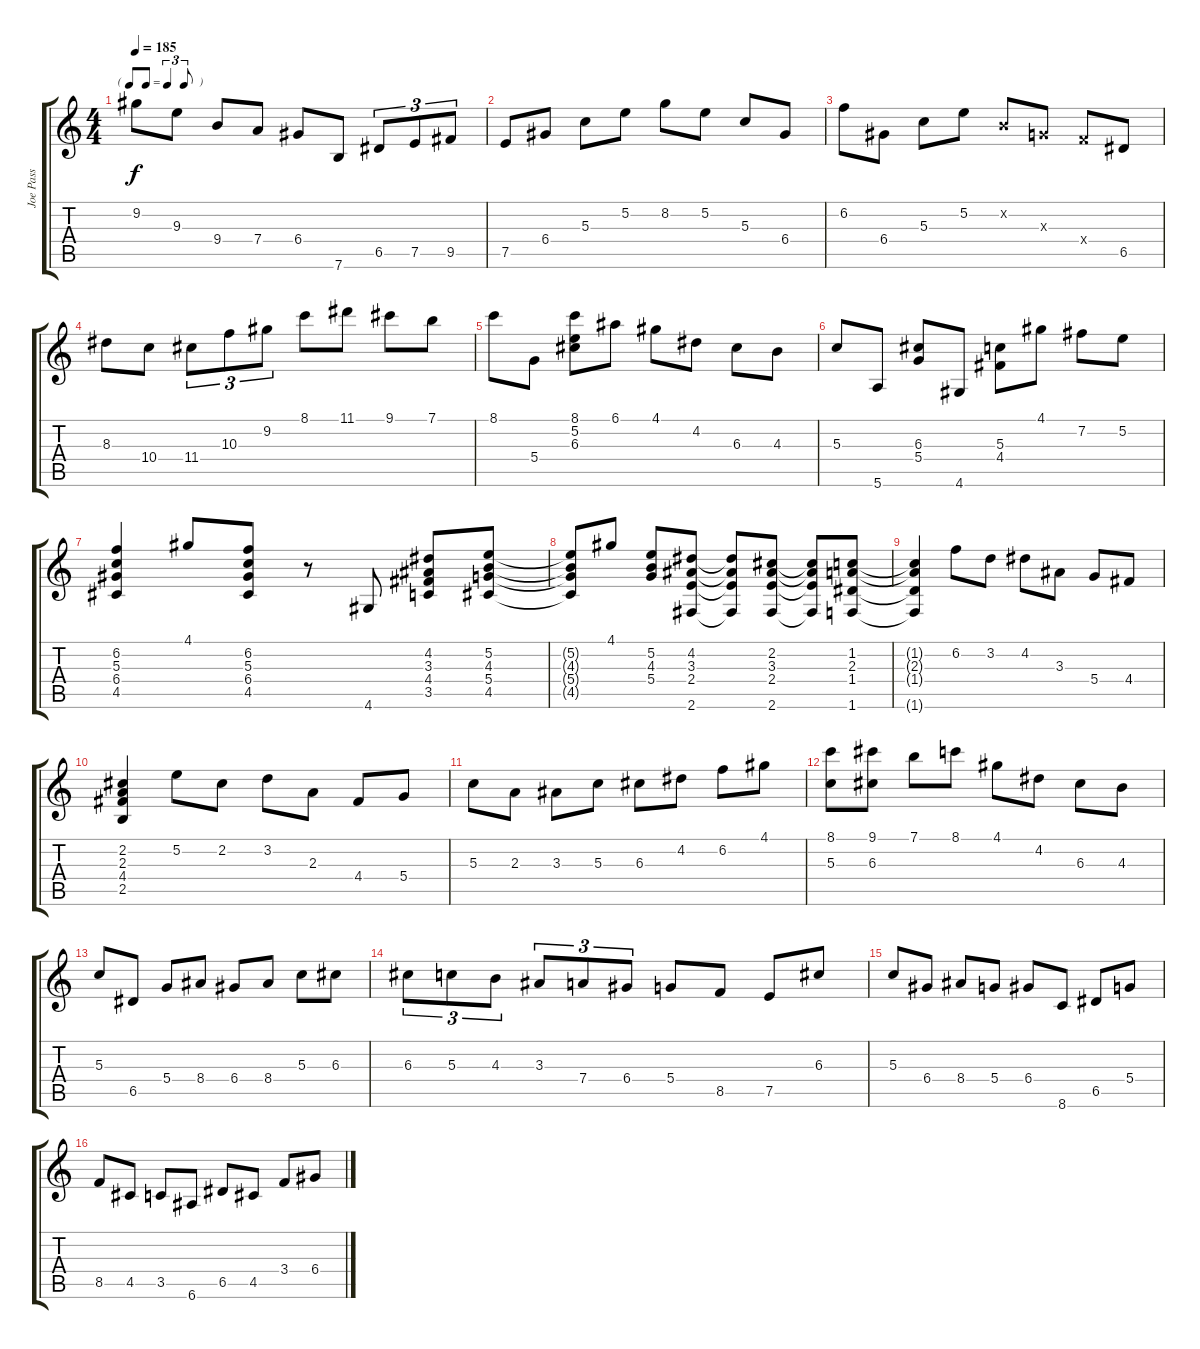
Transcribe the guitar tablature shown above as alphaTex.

\track ("Joe Pass" "Joe Pass") {instrument electricguitarjazz}
\staff {score tabs}
\tuning (E4 B3 G3 D3 A2 E2) {hide}
\ts (4 4)
\tf triplet8th
\tempo 185
\clef g2
\ks c
9.2.8{dy f} 9.3.8 9.4.8 7.4.8 6.4.8 7.6.8 6.5.8{tu (3 2)} 7.5.8{tu (3 2)} 9.5.8{tu (3 2)} |
7.5.8 6.4.8 5.3.8 5.2.8 8.2.8 5.2.8 5.3.8 6.4.8 |
6.2.8 6.4.8 5.3.8 5.2.8 0.2{x}.8 0.3{x}.8 3.4{x}.8 6.5.8 |
8.3.8 10.4.8 11.4.8{tu (3 2)} 10.3.8{tu (3 2)} 9.2.8{tu (3 2)} 8.1.8 11.1.8 9.1.8 7.1.8 |
8.1.8 5.4.8 (8.1 5.2 6.3).8 6.1.8 4.1.8 4.2.8 6.3.8 4.3.8 |
5.3.8 5.6.8 (6.3 5.4).8 4.6.8 (5.3 4.4).8 4.1.8 7.2.8 5.2.8 |
(6.2 5.3 6.4 4.5).4 4.1.8 (6.2 5.3 6.4 4.5).8 r.8 4.6.8 (4.2 3.3 4.4 3.5).8 (5.2 4.3 5.4 4.5).8 |
(5.2{t} 4.3{t} 5.4{t} 4.5{t}).8 4.1.8 (5.2 4.3 5.4).8 (4.2 3.3 2.4 2.6).8 (4.2{t} 3.3{t} 2.4{t} 2.6{t}).8 (2.2 3.3 2.4 2.6).8 (2.2{t} 3.3{t} 2.4{t} 2.6{t}).8 (1.2 2.3 1.4 1.6).8 |
(1.2{t} 2.3{t} 1.4{t} 1.6{t}).4 6.2.8 3.2.8 4.2.8 3.3.8 5.4.8 4.4.8 |
(2.2 2.3 4.4 2.5).4 5.2.8 2.2.8 3.2.8 2.3.8 4.4.8 5.4.8 |
5.3.8 2.3.8 3.3.8 5.3.8 6.3.8 4.2.8 6.2.8 4.1.8 |
(8.1 5.3).8 (9.1 6.3).8 7.1.8 8.1.8 4.1.8 4.2.8 6.3.8 4.3.8 |
5.3.8 6.5.8 5.4.8 8.4.8 6.4.8 8.4.8 5.3.8 6.3.8 |
6.3.8{tu (3 2)} 5.3.8{tu (3 2)} 4.3.8{tu (3 2)} 3.3.8{tu (3 2)} 7.4.8{tu (3 2)} 6.4.8{tu (3 2)} 5.4.8 8.5.8 7.5.8 6.3.8 |
5.3.8 6.4.8 8.4.8 5.4.8 6.4.8 8.6.8 6.5.8 5.4.8 |
8.5.8 4.5.8 3.5.8 6.6.8 6.5.8 4.5.8 3.4.8 6.4.8
